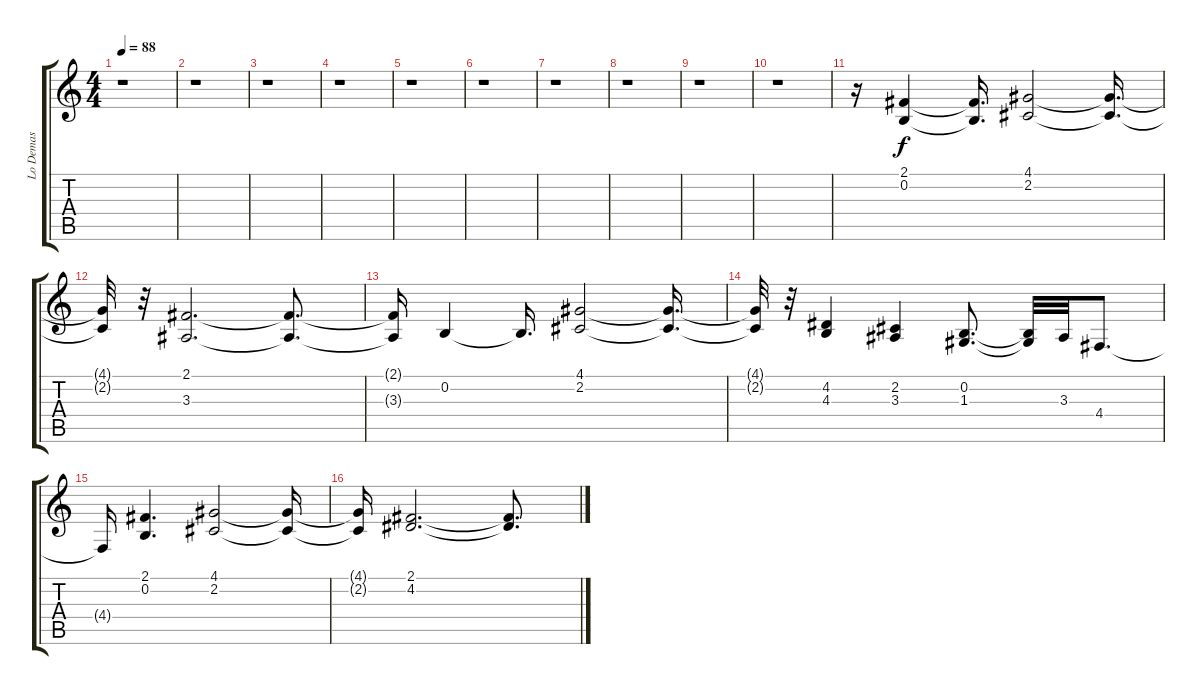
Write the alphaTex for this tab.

\track ("Lo Demas" "Lo Demas") {instrument stringensemble1}
\staff {score tabs}
\tuning (E4 B3 G3 D3 A2 E2) {hide}
\ts (4 4)
\tempo 88
\clef g2
\ks c
r.1{dy f} |
r.1 |
r.1 |
r.1 |
r.1 |
r.1 |
r.1 |
r.1 |
r.1 |
r.1 |
r.16 (2.1 0.2).4 (2.1{t} 0.2{t}).16{d} (4.1 2.2).2 (4.1{t} 2.2{t}).16{d} |
(4.1{t} 2.2{t}).32 r.32 (2.1 3.3).2{d} (2.1{t} 3.3{t}).8{d} |
(2.1{t} 3.3{t}).16 0.2.4 0.2{t}.16{d} (4.1 2.2).2 (4.1{t} 2.2{t}).16{d} |
(4.1{t} 2.2{t}).32 r.32 (4.2 4.3).4 (2.2 3.3).4 (0.2 1.3).8{d} (0.2{t} 1.3{t}).32 3.3.32 4.4.8{d} |
4.4{t}.16 (2.1 0.2).4{d} (4.1 2.2).2 (4.1{t} 2.2{t}).16 |
(4.1{t} 2.2{t}).16 (2.1 4.2).2{d} (2.1{t} 4.2{t}).8{d}
